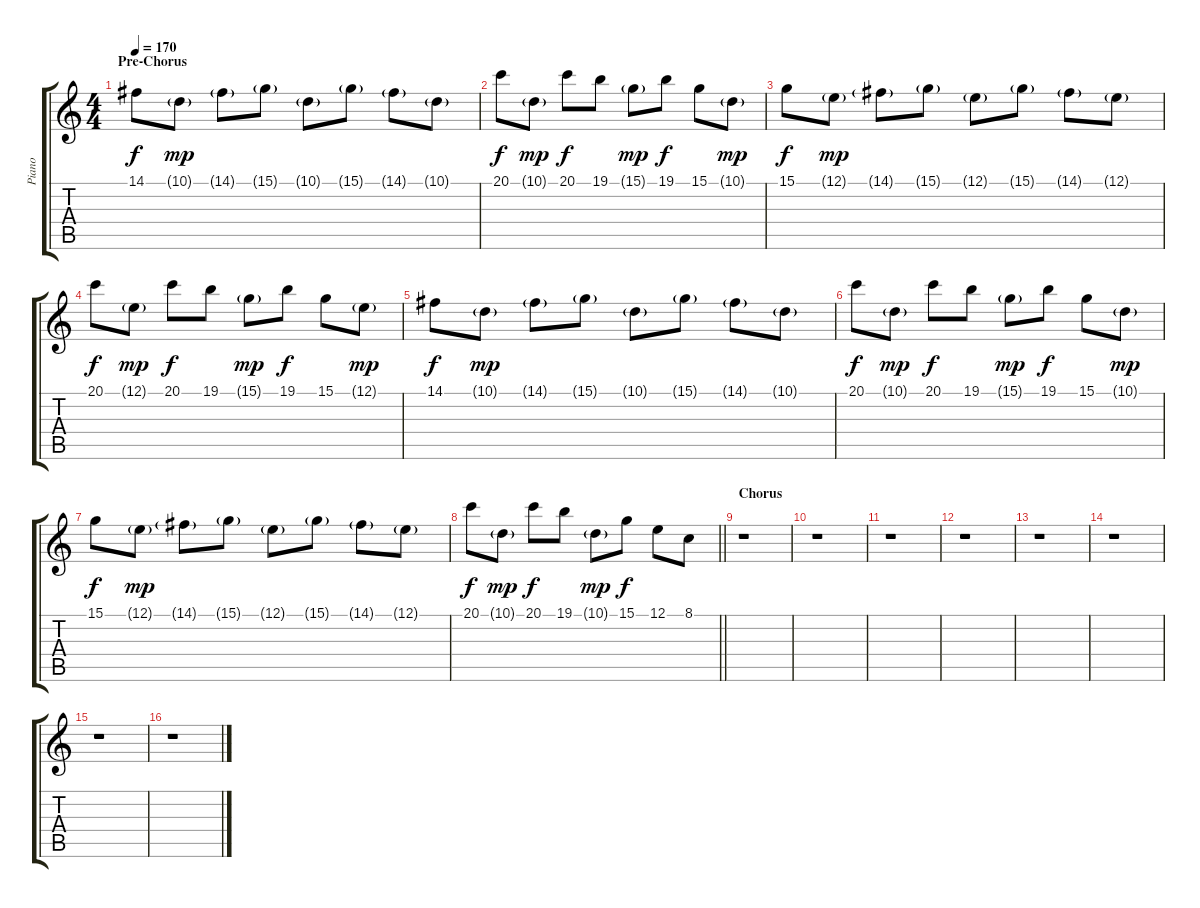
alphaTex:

\track ("Piano" "Piano") {instrument brightacousticpiano}
\staff {score tabs}
\tuning (E4 B3 G3 D3 A2 E2) {hide}
\ts (4 4)
\section ("" "Pre-Chorus")
\tempo 170
\clef g2
\ks c
14.1.8{dy f} 10.1{g}.8{dy mp} 14.1{g}.8 15.1{g}.8 10.1{g}.8 15.1{g}.8 14.1{g}.8 10.1{g}.8 |
20.1.8{dy f} 10.1{g}.8{dy mp} 20.1.8{dy f} 19.1.8 15.1{g}.8{dy mp} 19.1.8{dy f} 15.1.8 10.1{g}.8{dy mp} |
15.1.8{dy f} 12.1{g}.8{dy mp} 14.1{g}.8 15.1{g}.8 12.1{g}.8 15.1{g}.8 14.1{g}.8 12.1{g}.8 |
20.1.8{dy f} 12.1{g}.8{dy mp} 20.1.8{dy f} 19.1.8 15.1{g}.8{dy mp} 19.1.8{dy f} 15.1.8 12.1{g}.8{dy mp} |
14.1.8{dy f} 10.1{g}.8{dy mp} 14.1{g}.8 15.1{g}.8 10.1{g}.8 15.1{g}.8 14.1{g}.8 10.1{g}.8 |
20.1.8{dy f} 10.1{g}.8{dy mp} 20.1.8{dy f} 19.1.8 15.1{g}.8{dy mp} 19.1.8{dy f} 15.1.8 10.1{g}.8{dy mp} |
15.1.8{dy f} 12.1{g}.8{dy mp} 14.1{g}.8 15.1{g}.8 12.1{g}.8 15.1{g}.8 14.1{g}.8 12.1{g}.8 |
\barLineRight lightlight
20.1.8{dy f} 10.1{g}.8{dy mp} 20.1.8{dy f} 19.1.8 10.1{g}.8{dy mp} 15.1.8{dy f} 12.1.8 8.1.8 |
\section ("" "Chorus")
r.1 |
r.1 |
r.1 |
r.1 |
r.1 |
r.1 |
r.1 |
r.1
